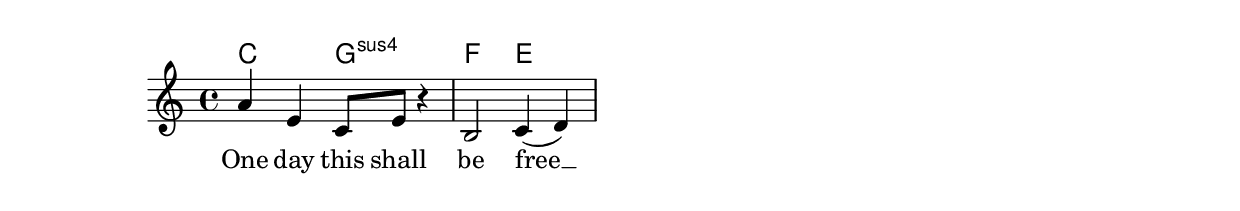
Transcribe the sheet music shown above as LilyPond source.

%% Do not edit this file; it is automatically
%% generated from LSR http://lsr.dsi.unimi.it
%% This file is in the public domain.
\version "2.13.16"

\header {
  lsrtags = "chords"

%% Translation of GIT committish: 00ef2ac3dd16e21c9ffdffaa4d6d043a3f1a76e6
  texidoces = "
Al juntar nombres de acorde en cifrado americano, melodía y letra,
obtenemos una hoja guía de acordes o «lead sheet»:

"
  doctitlees = "Hoja guía de acordes o «lead sheet» sencilla"


%% Translation of GIT committish: d96023d8792c8af202c7cb8508010c0d3648899d
 texidocde = "
Ein Liedblatt besteht aus Akkordbezeichnungen, einer Melodie und dem Liedtext:

"
  doctitlede = "Ein einfaches Liedblatt"

%% Translation of GIT committish: 54687441dde2fe248e20989bd265a274583413a8
  texidocfr = "
Assembler des noms d'accords, une mélodie et des paroles permet
d'obtenir la  partition d'un chanson :

"
  doctitlefr = "Chanson simple"

  texidoc = "
When put together, chord names, a melody, and lyrics form a lead sheet:

"
  doctitle = "Simple lead sheet"
} % begin verbatim

<<
  \chords { c2 g:sus4 f e }
  \relative c'' {
    a4 e c8 e r4
    b2 c4( d)
  }
  \addlyrics { One day this shall be free __ }
>>

